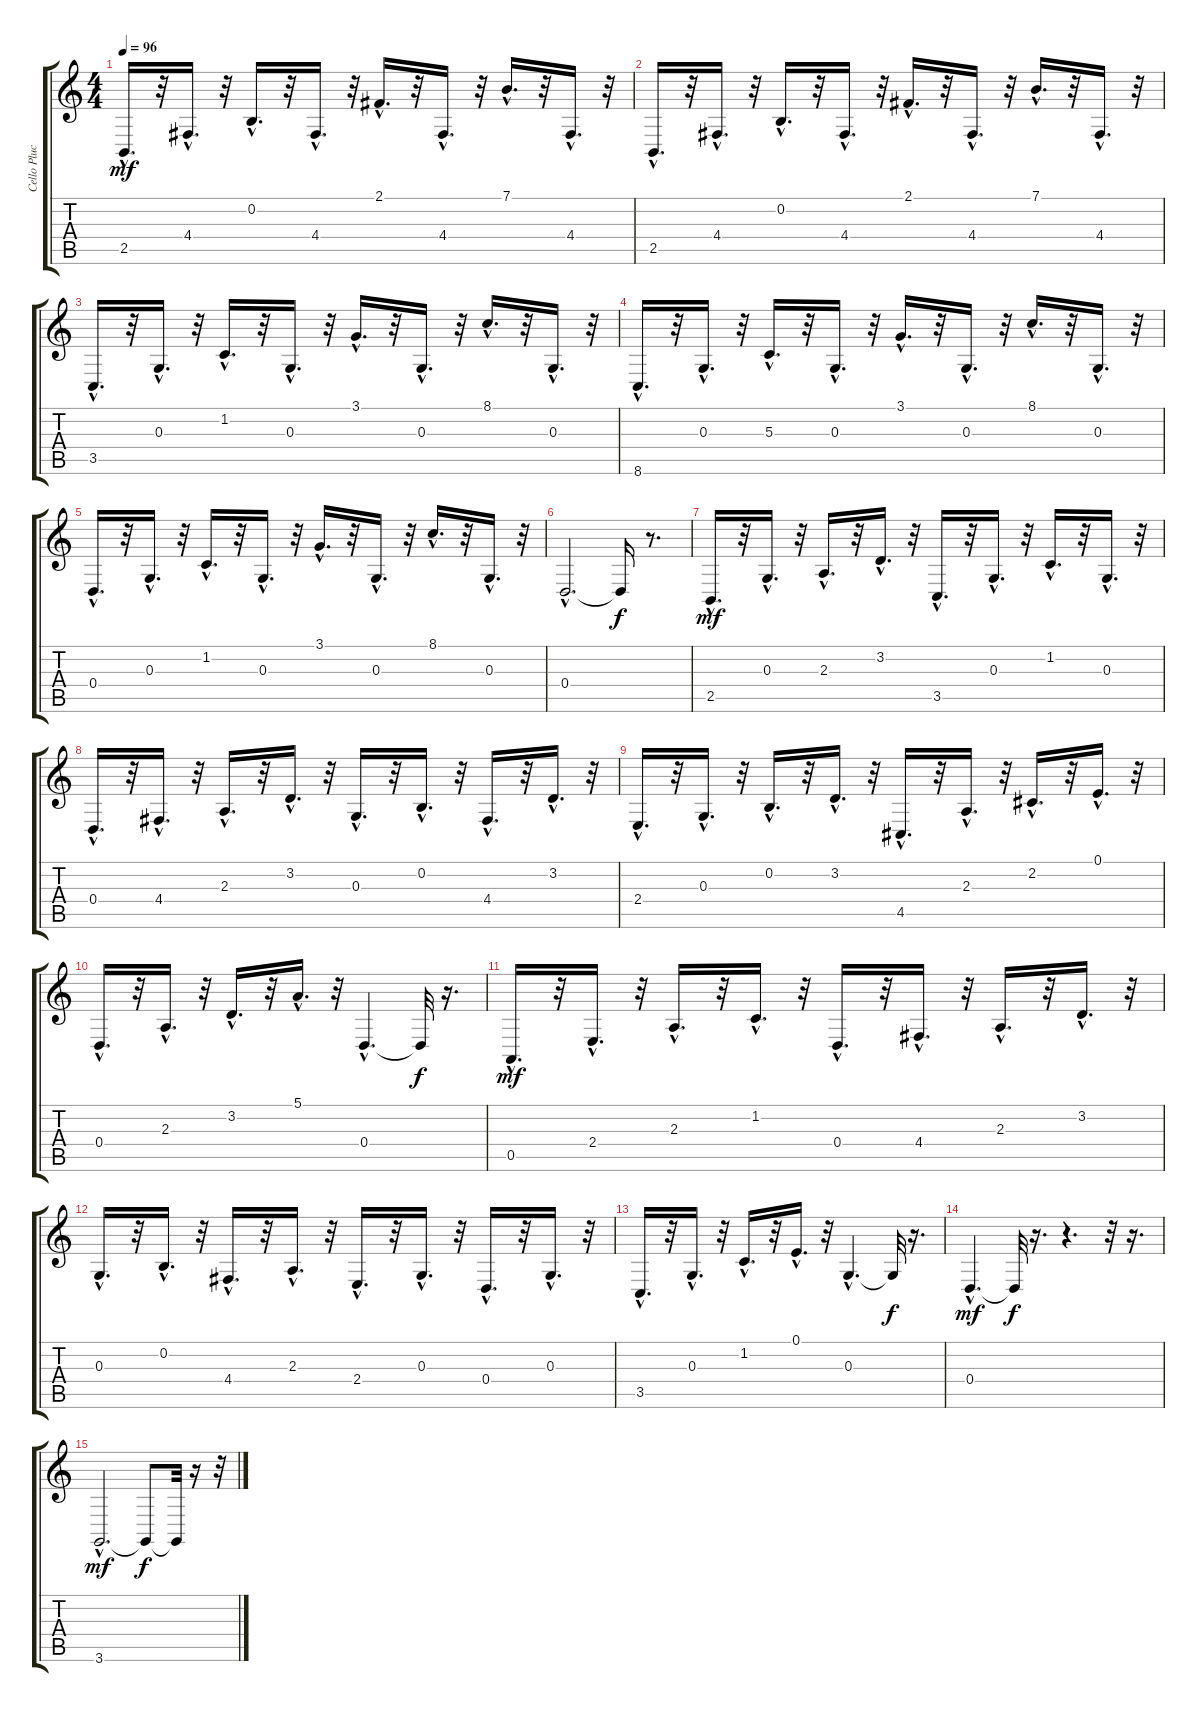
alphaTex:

\track ("Cello Pluck" "Cello Pluc") {instrument pizzicatostrings}
\staff {score tabs}
\tuning (E4 B3 G3 D3 A2 E2) {hide}
\ts (4 4)
\tempo 96
\clef g2
\ks c
2.5{hac}.16{d dy mf} r.32 4.4{hac}.16{d} r.32 0.2{hac}.16{d} r.32 4.4{hac}.16{d} r.32 2.1{hac}.16{d} r.32 4.4{hac}.16{d} r.32 7.1{hac}.16{d} r.32 4.4{hac}.16{d} r.32 |
2.5{hac}.16{d} r.32 4.4{hac}.16{d} r.32 0.2{hac}.16{d} r.32 4.4{hac}.16{d} r.32 2.1{hac}.16{d} r.32 4.4{hac}.16{d} r.32 7.1{hac}.16{d} r.32 4.4{hac}.16{d} r.32 |
3.5{hac}.16{d} r.32 0.3{hac}.16{d} r.32 1.2{hac}.16{d} r.32 0.3{hac}.16{d} r.32 3.1{hac}.16{d} r.32 0.3{hac}.16{d} r.32 8.1{hac}.16{d} r.32 0.3{hac}.16{d} r.32 |
8.6{hac}.16{d} r.32 0.3{hac}.16{d} r.32 5.3{hac}.16{d} r.32 0.3{hac}.16{d} r.32 3.1{hac}.16{d} r.32 0.3{hac}.16{d} r.32 8.1{hac}.16{d} r.32 0.3{hac}.16{d} r.32 |
0.4{hac}.16{d} r.32 0.3{hac}.16{d} r.32 1.2{hac}.16{d} r.32 0.3{hac}.16{d} r.32 3.1{hac}.16{d} r.32 0.3{hac}.16{d} r.32 8.1{hac}.16{d} r.32 0.3{hac}.16{d} r.32 |
0.4{hac}.2{d} 0.4{t}.16{dy f} r.8{d} |
2.5{hac}.16{d dy mf} r.32 0.3{hac}.16{d} r.32 2.3{hac}.16{d} r.32 3.2{hac}.16{d} r.32 3.5{hac}.16{d} r.32 0.3{hac}.16{d} r.32 1.2{hac}.16{d} r.32 0.3{hac}.16{d} r.32 |
0.4{hac}.16{d} r.32 4.4{hac}.16{d} r.32 2.3{hac}.16{d} r.32 3.2{hac}.16{d} r.32 0.3{hac}.16{d} r.32 0.2{hac}.16{d} r.32 4.4{hac}.16{d} r.32 3.2{hac}.16{d} r.32 |
2.4{hac}.16{d} r.32 0.3{hac}.16{d} r.32 0.2{hac}.16{d} r.32 3.2{hac}.16{d} r.32 4.5{hac}.16{d} r.32 2.3{hac}.16{d} r.32 2.2{hac}.16{d} r.32 0.1{hac}.16{d} r.32 |
0.4{hac}.16{d} r.32 2.3{hac}.16{d} r.32 3.2{hac}.16{d} r.32 5.1{hac}.16{d} r.32 0.4{hac}.4{d} 0.4{t}.32{dy f} r.16{d} |
0.5{hac}.16{d dy mf} r.32 2.4{hac}.16{d} r.32 2.3{hac}.16{d} r.32 1.2{hac}.16{d} r.32 0.4{hac}.16{d} r.32 4.4{hac}.16{d} r.32 2.3{hac}.16{d} r.32 3.2{hac}.16{d} r.32 |
0.3{hac}.16{d} r.32 0.2{hac}.16{d} r.32 4.4{hac}.16{d} r.32 2.3{hac}.16{d} r.32 2.4{hac}.16{d} r.32 0.3{hac}.16{d} r.32 0.4{hac}.16{d} r.32 0.3{hac}.16{d} r.32 |
3.5{hac}.16{d} r.32 0.3{hac}.16{d} r.32 1.2{hac}.16{d} r.32 0.1{hac}.16{d} r.32 0.3{hac}.4{d} 0.3{t}.32{dy f} r.16{d} |
0.4{hac}.4{d dy mf} 0.4{t}.32{dy f} r.16{d} r.4{d} r.32 r.16{d} |
3.6{hac}.2{d dy mf} 3.6{t}.8{dy f} 3.6{t}.32 r.16 r.32
